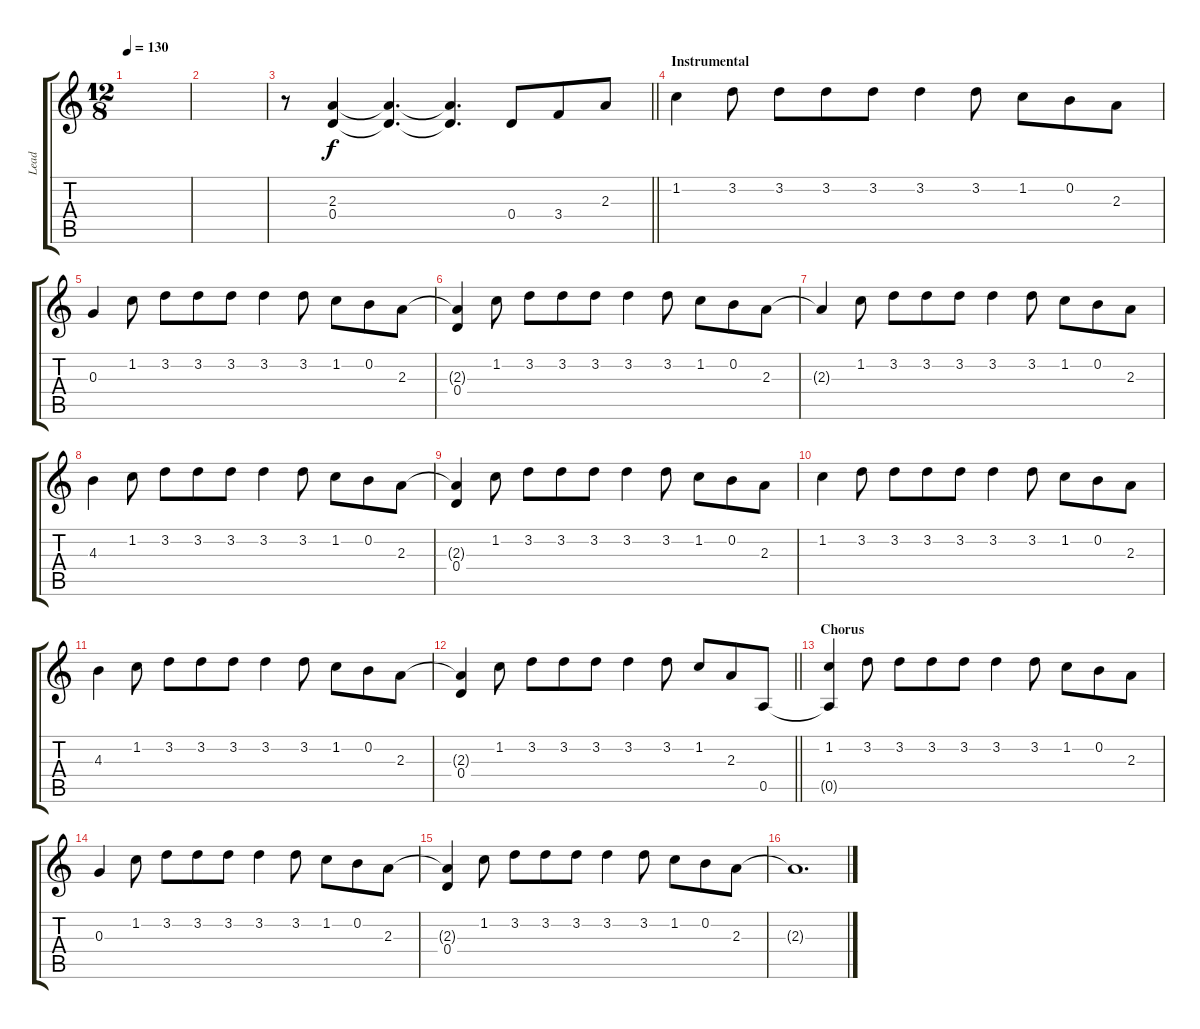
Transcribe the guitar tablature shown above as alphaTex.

\track ("Lead" "Lead") {instrument overdrivenguitar}
\staff {score tabs}
\tuning (E4 B3 G3 D3 A2 E2) {hide}
\ts (12 8)
\tempo 130
\clef g2
\ks c
|
|
\barLineRight lightlight
r.8 (2.3 0.4).4 (2.3{t} 0.4{t}).4{d} (2.3{t} 0.4{t}).4{d} 0.4.8 3.4.8 2.3.8 |
\section ("" "Instrumental")
1.2.4 3.2.8 3.2.8 3.2.8 3.2.8 3.2.4 3.2.8 1.2.8 0.2.8 2.3.8 |
0.3.4 1.2.8 3.2.8 3.2.8 3.2.8 3.2.4 3.2.8 1.2.8 0.2.8 2.3.8 |
(2.3{t} 0.4).4 1.2.8 3.2.8 3.2.8 3.2.8 3.2.4 3.2.8 1.2.8 0.2.8 2.3.8 |
2.3{t}.4 1.2.8 3.2.8 3.2.8 3.2.8 3.2.4 3.2.8 1.2.8 0.2.8 2.3.8 |
4.3.4 1.2.8 3.2.8 3.2.8 3.2.8 3.2.4 3.2.8 1.2.8 0.2.8 2.3.8 |
(2.3{t} 0.4).4 1.2.8 3.2.8 3.2.8 3.2.8 3.2.4 3.2.8 1.2.8 0.2.8 2.3.8 |
1.2.4 3.2.8 3.2.8 3.2.8 3.2.8 3.2.4 3.2.8 1.2.8 0.2.8 2.3.8 |
4.3.4 1.2.8 3.2.8 3.2.8 3.2.8 3.2.4 3.2.8 1.2.8 0.2.8 2.3.8 |
\barLineRight lightlight
(2.3{t} 0.4).4 1.2.8 3.2.8 3.2.8 3.2.8 3.2.4 3.2.8 1.2.8 2.3.8 0.5.8{volume 3 balance 5} |
\section ("" "Chorus")
(1.2 0.5{t}).4 3.2.8 3.2.8 3.2.8 3.2.8 3.2.4 3.2.8 1.2.8 0.2.8 2.3.8 |
0.3.4 1.2.8 3.2.8 3.2.8 3.2.8 3.2.4 3.2.8 1.2.8 0.2.8 2.3.8 |
(2.3{t} 0.4).4 1.2.8 3.2.8 3.2.8 3.2.8 3.2.4 3.2.8 1.2.8 0.2.8 2.3.8 |
2.3{t}.1{d}
